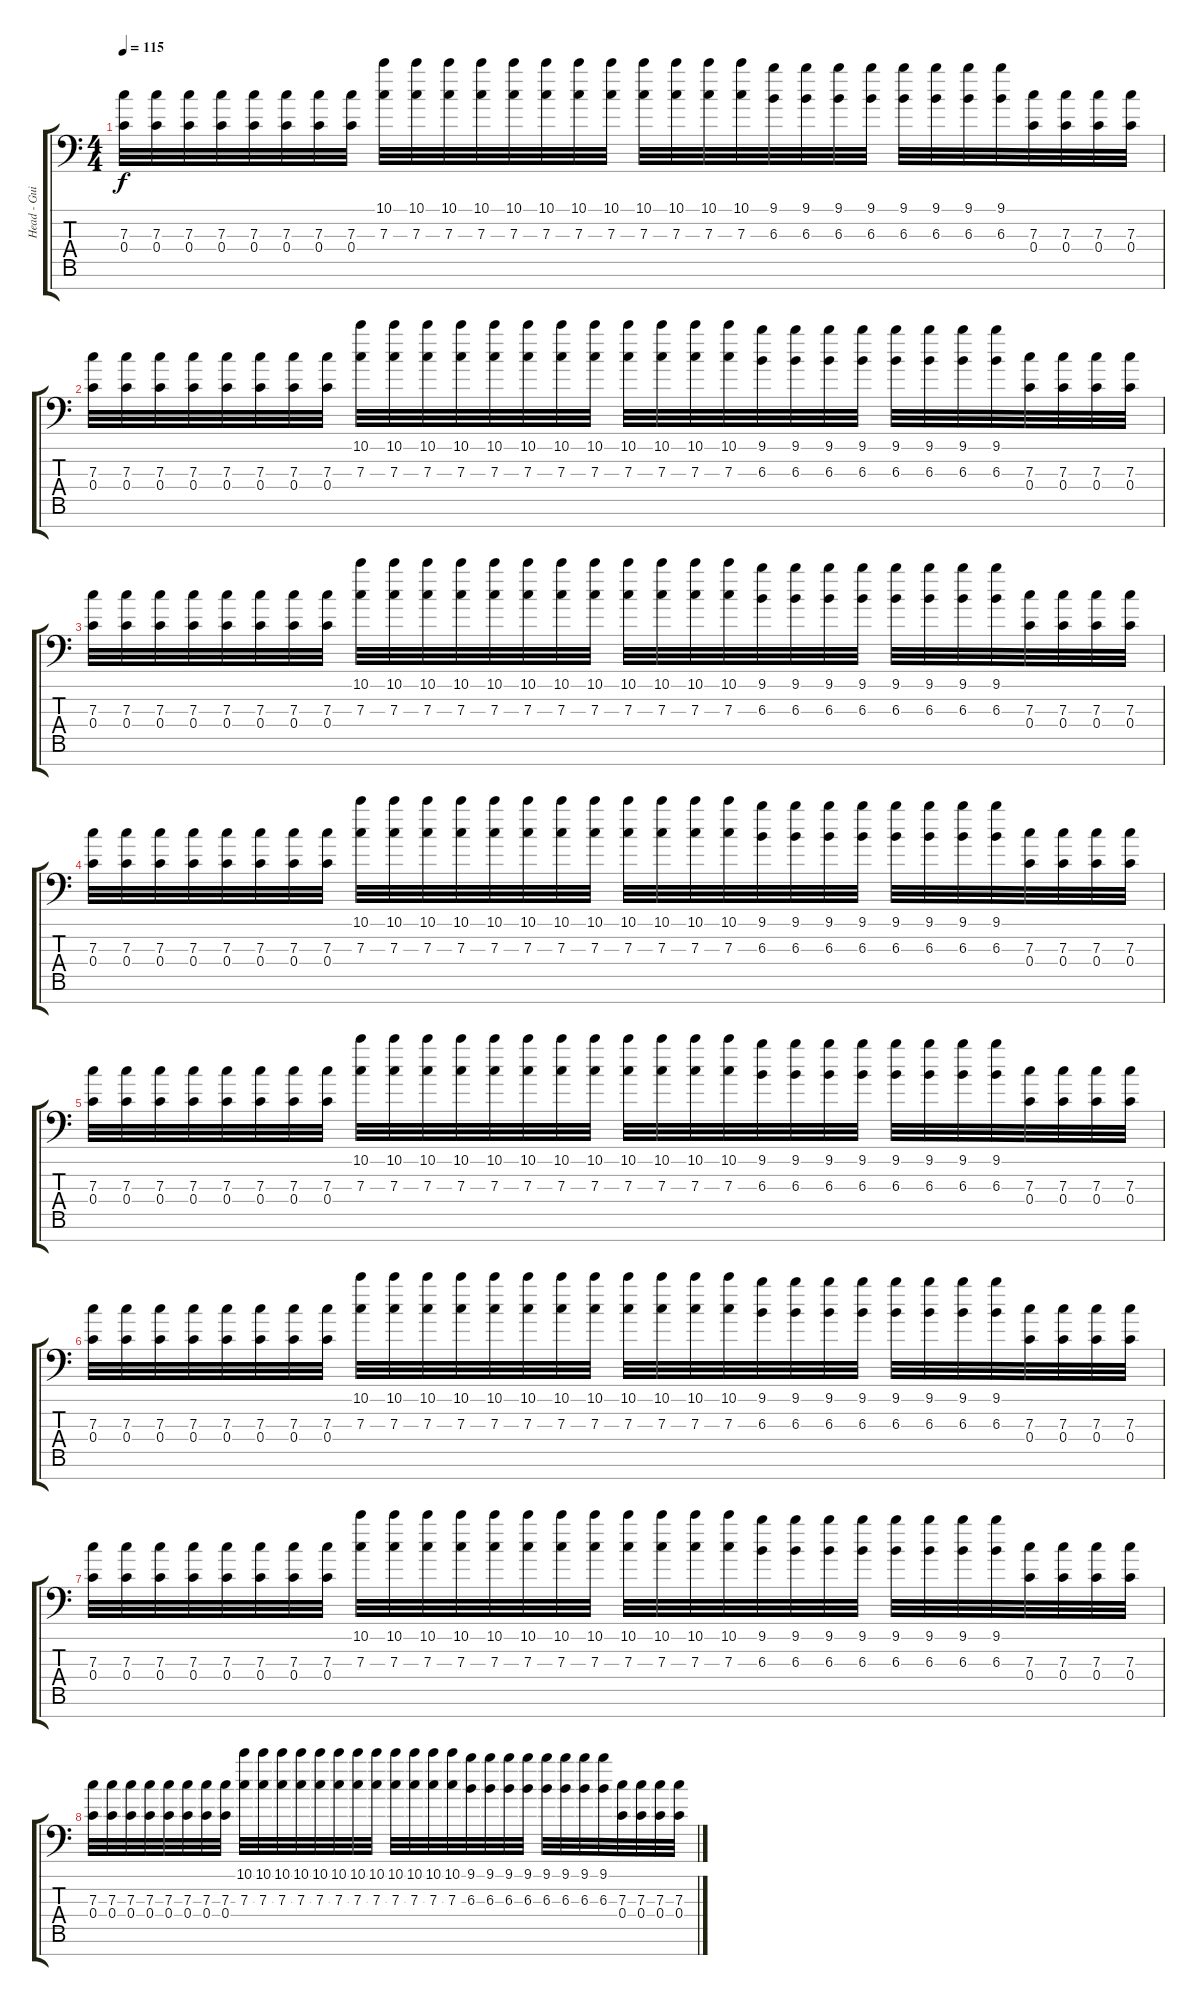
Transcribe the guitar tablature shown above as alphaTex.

\track ("Head - Guitar" "Head - Gui") {instrument electricguitarclean}
\staff {score tabs}
\tuning (D4 A3 F3 C3 G2 D2 A1) {hide}
\ts (4 4)
\tempo 115
\clef f4
\ks c
(7.3 0.4).32{dy f volume 10 balance 8 instrument distortionguitar} (7.3 0.4).32 (7.3 0.4).32 (7.3 0.4).32 (7.3 0.4).32 (7.3 0.4).32 (7.3 0.4).32 (7.3 0.4).32 (10.1 7.3).32 (10.1 7.3).32 (10.1 7.3).32 (10.1 7.3).32 (10.1 7.3).32 (10.1 7.3).32 (10.1 7.3).32 (10.1 7.3).32 (10.1 7.3).32 (10.1 7.3).32 (10.1 7.3).32 (10.1 7.3).32 (9.1 6.3).32 (9.1 6.3).32 (9.1 6.3).32 (9.1 6.3).32 (9.1 6.3).32 (9.1 6.3).32 (9.1 6.3).32 (9.1 6.3).32 (7.3 0.4).32 (7.3 0.4).32 (7.3 0.4).32 (7.3 0.4).32 |
(7.3 0.4).32 (7.3 0.4).32 (7.3 0.4).32 (7.3 0.4).32 (7.3 0.4).32 (7.3 0.4).32 (7.3 0.4).32 (7.3 0.4).32 (10.1 7.3).32 (10.1 7.3).32 (10.1 7.3).32 (10.1 7.3).32 (10.1 7.3).32 (10.1 7.3).32 (10.1 7.3).32 (10.1 7.3).32 (10.1 7.3).32 (10.1 7.3).32 (10.1 7.3).32 (10.1 7.3).32 (9.1 6.3).32 (9.1 6.3).32 (9.1 6.3).32 (9.1 6.3).32 (9.1 6.3).32 (9.1 6.3).32 (9.1 6.3).32 (9.1 6.3).32 (7.3 0.4).32 (7.3 0.4).32 (7.3 0.4).32 (7.3 0.4).32 |
(7.3 0.4).32 (7.3 0.4).32 (7.3 0.4).32 (7.3 0.4).32 (7.3 0.4).32 (7.3 0.4).32 (7.3 0.4).32 (7.3 0.4).32 (10.1 7.3).32 (10.1 7.3).32 (10.1 7.3).32 (10.1 7.3).32 (10.1 7.3).32 (10.1 7.3).32 (10.1 7.3).32 (10.1 7.3).32 (10.1 7.3).32 (10.1 7.3).32 (10.1 7.3).32 (10.1 7.3).32 (9.1 6.3).32 (9.1 6.3).32 (9.1 6.3).32 (9.1 6.3).32 (9.1 6.3).32 (9.1 6.3).32 (9.1 6.3).32 (9.1 6.3).32 (7.3 0.4).32 (7.3 0.4).32 (7.3 0.4).32 (7.3 0.4).32 |
(7.3 0.4).32 (7.3 0.4).32 (7.3 0.4).32 (7.3 0.4).32 (7.3 0.4).32 (7.3 0.4).32 (7.3 0.4).32 (7.3 0.4).32 (10.1 7.3).32 (10.1 7.3).32 (10.1 7.3).32 (10.1 7.3).32 (10.1 7.3).32 (10.1 7.3).32 (10.1 7.3).32 (10.1 7.3).32 (10.1 7.3).32 (10.1 7.3).32 (10.1 7.3).32 (10.1 7.3).32 (9.1 6.3).32 (9.1 6.3).32 (9.1 6.3).32 (9.1 6.3).32 (9.1 6.3).32 (9.1 6.3).32 (9.1 6.3).32 (9.1 6.3).32 (7.3 0.4).32 (7.3 0.4).32 (7.3 0.4).32 (7.3 0.4).32 |
(7.3 0.4).32 (7.3 0.4).32 (7.3 0.4).32 (7.3 0.4).32 (7.3 0.4).32 (7.3 0.4).32 (7.3 0.4).32 (7.3 0.4).32 (10.1 7.3).32 (10.1 7.3).32 (10.1 7.3).32 (10.1 7.3).32 (10.1 7.3).32 (10.1 7.3).32 (10.1 7.3).32 (10.1 7.3).32 (10.1 7.3).32 (10.1 7.3).32 (10.1 7.3).32 (10.1 7.3).32 (9.1 6.3).32 (9.1 6.3).32 (9.1 6.3).32 (9.1 6.3).32 (9.1 6.3).32 (9.1 6.3).32 (9.1 6.3).32 (9.1 6.3).32 (7.3 0.4).32 (7.3 0.4).32 (7.3 0.4).32 (7.3 0.4).32 |
(7.3 0.4).32 (7.3 0.4).32 (7.3 0.4).32 (7.3 0.4).32 (7.3 0.4).32 (7.3 0.4).32 (7.3 0.4).32 (7.3 0.4).32 (10.1 7.3).32 (10.1 7.3).32 (10.1 7.3).32 (10.1 7.3).32 (10.1 7.3).32 (10.1 7.3).32 (10.1 7.3).32 (10.1 7.3).32 (10.1 7.3).32 (10.1 7.3).32 (10.1 7.3).32 (10.1 7.3).32 (9.1 6.3).32 (9.1 6.3).32 (9.1 6.3).32 (9.1 6.3).32 (9.1 6.3).32 (9.1 6.3).32 (9.1 6.3).32 (9.1 6.3).32 (7.3 0.4).32 (7.3 0.4).32 (7.3 0.4).32 (7.3 0.4).32 |
(7.3 0.4).32 (7.3 0.4).32 (7.3 0.4).32 (7.3 0.4).32 (7.3 0.4).32 (7.3 0.4).32 (7.3 0.4).32 (7.3 0.4).32 (10.1 7.3).32 (10.1 7.3).32 (10.1 7.3).32 (10.1 7.3).32 (10.1 7.3).32 (10.1 7.3).32 (10.1 7.3).32 (10.1 7.3).32 (10.1 7.3).32 (10.1 7.3).32 (10.1 7.3).32 (10.1 7.3).32 (9.1 6.3).32 (9.1 6.3).32 (9.1 6.3).32 (9.1 6.3).32 (9.1 6.3).32 (9.1 6.3).32 (9.1 6.3).32 (9.1 6.3).32 (7.3 0.4).32 (7.3 0.4).32 (7.3 0.4).32 (7.3 0.4).32 |
(7.3 0.4).32 (7.3 0.4).32 (7.3 0.4).32 (7.3 0.4).32 (7.3 0.4).32 (7.3 0.4).32 (7.3 0.4).32 (7.3 0.4).32 (10.1 7.3).32 (10.1 7.3).32 (10.1 7.3).32 (10.1 7.3).32 (10.1 7.3).32 (10.1 7.3).32 (10.1 7.3).32 (10.1 7.3).32 (10.1 7.3).32 (10.1 7.3).32 (10.1 7.3).32 (10.1 7.3).32 (9.1 6.3).32 (9.1 6.3).32 (9.1 6.3).32 (9.1 6.3).32 (9.1 6.3).32 (9.1 6.3).32 (9.1 6.3).32 (9.1 6.3).32 (7.3 0.4).32 (7.3 0.4).32 (7.3 0.4).32 (7.3 0.4).32
